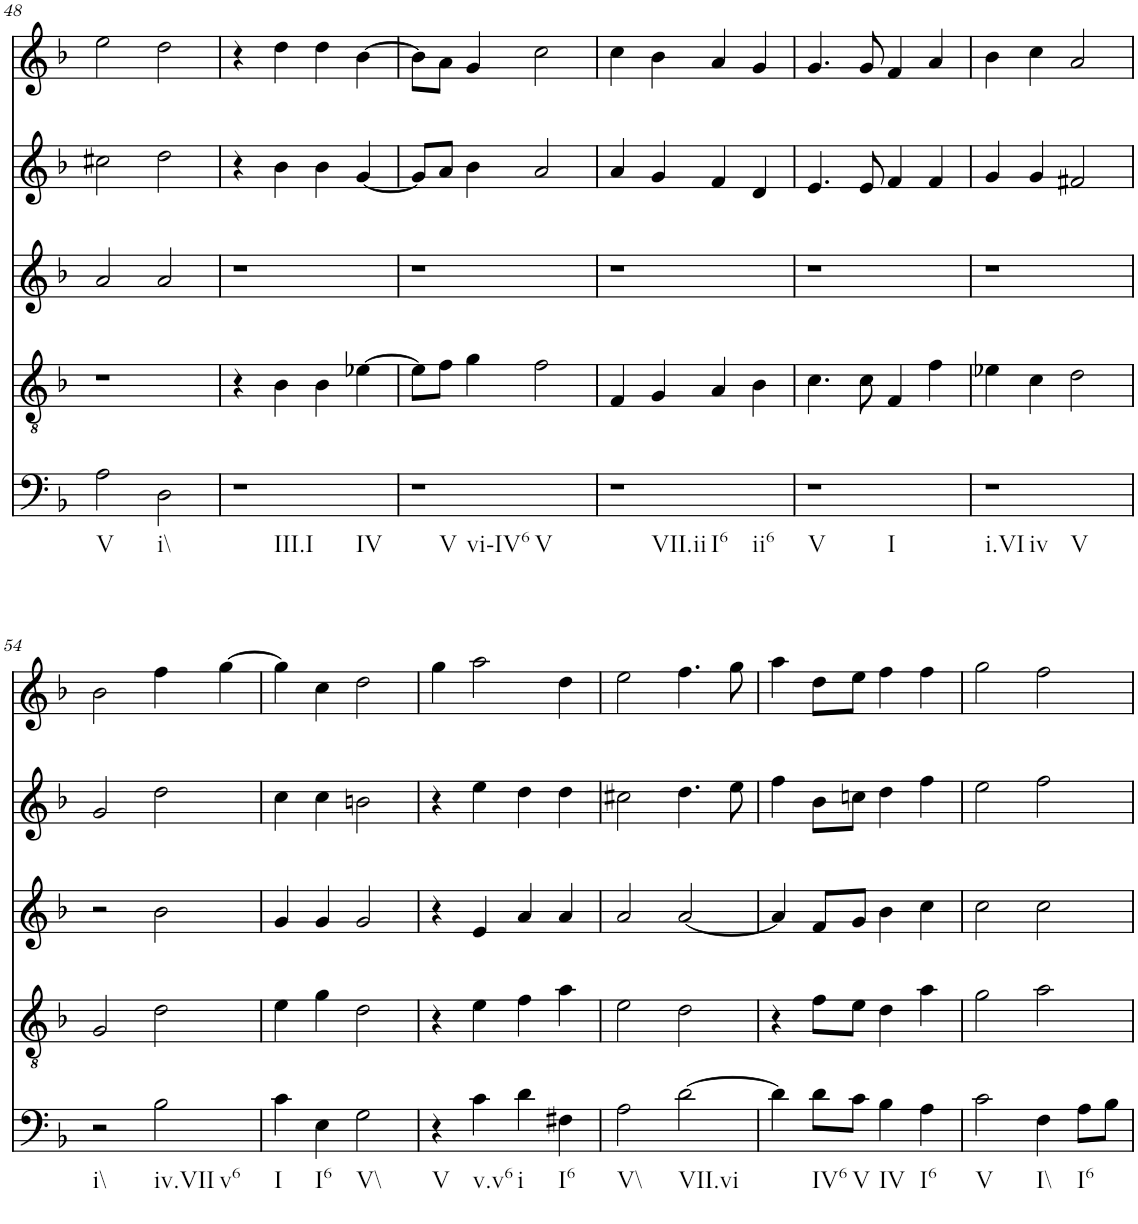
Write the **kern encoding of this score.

**kern	**kern	**kern	**kern	**kern
*part5	*part4	*part3	*part2	*part1
*staff5	*staff4	*staff3	*staff2	*staff1
*I"vox	*I"vox	*I"vox	*I"vox	*I"vox
!!LO:PB:g=z
*clefF4	*clefGv2	*clefG2	*clefG2	*clefG2
*k[b-]	*k[b-]	*k[b-]	*k[b-]	*k[b-]
*M4/4	*M4/4	*M4/4	*M4/4	*M4/4
=48	=48	=48	=48	=48
!LO:TX:b:t=V	!	!	!	!
2A\	1r	2a/	2cc#X\	2ee\
!LO:TX:b:t=i\\	!	!	!	!
2D\	.	2a/	2dd\	2dd\
=49	=49	=49	=49	=49
!LO:TX:b:t=III.I	!	!	!	!
!LO:TX:b:t=IV	!	!	!	!
1r	4r	1r	4r	4r
.	4B-\	.	4b-\	4dd\
.	4B-\	.	4b-\	4dd\
.	[4e-X\	.	[4g/	[4b-\
=50	=50	=50	=50	=50
!LO:TX:b:t=V	!	!	!	!
!LO:TX:b:t=vi-IV6	!	!	!	!
!LO:TX:b:t=V	!	!	!	!
1r	8e-\L]	1r	8g/L]	8b-\L]
.	8f\J	.	8a/J	8a\J
.	4g\	.	4b-\	4g/
.	2f\	.	2a/	2cc\
=51	=51	=51	=51	=51
!LO:TX:b:t=VII.ii	!	!	!	!
!LO:TX:b:t=I6	!	!	!	!
!LO:TX:b:t=ii6	!	!	!	!
1r	4F/	1r	4a/	4cc\
.	4G/	.	4g/	4b-\
.	4A/	.	4f/	4a/
.	4B-\	.	4d/	4g/
=52	=52	=52	=52	=52
!LO:TX:b:t=V	!	!	!	!
!LO:TX:b:t=I	!	!	!	!
1r	4.c\	1r	4.e/	4.g/
.	8c\	.	8e/	8g/
.	4F/	.	4f/	4f/
.	4f\	.	4f/	4a/
=53	=53	=53	=53	=53
!LO:TX:b:t=i.VI	!	!	!	!
!LO:TX:b:t=iv	!	!	!	!
!LO:TX:b:t=V	!	!	!	!
1r	4e-X\	1r	4g/	4b-\
.	4c\	.	4g/	4cc\
.	2d\	.	2f#X/	2a/
!!LO:LB:g=z
=54	=54	=54	=54	=54
!LO:TX:b:t=i\\	!	!	!	!
2r	2G/	2r	2g/	2b-\
!LO:TX:b:t=iv.VII	!	!	!	!
!LO:TX:b:t=v6	!	!	!	!
2B-\	2d\	2b-\	2dd\	4ff\
.	.	.	.	[4gg\
=55	=55	=55	=55	=55
!LO:TX:b:t=I	!	!	!	!
4c\	4e\	4g/	4cc\	4gg\]
!LO:TX:b:t=I6	!	!	!	!
4E\	4g\	4g/	4cc\	4cc\
!LO:TX:b:t=V\\	!	!	!	!
2G\	2d\	2g/	2bn\	2dd\
=56	=56	=56	=56	=56
!LO:TX:b:t=V	!	!	!	!
4r	4r	4r	4r	4gg\
!LO:TX:b:t=v.v6	!	!	!	!
4c\	4e\	4e/	4ee\	2aa\
!LO:TX:b:t=i	!	!	!	!
4d\	4f\	4a/	4dd\	.
!LO:TX:b:t=I6	!	!	!	!
4F#X\	4a\	4a/	4dd\	4dd\
=57	=57	=57	=57	=57
!LO:TX:b:t=V\\	!	!	!	!
2A\	2e\	2a/	2cc#X\	2ee\
!LO:TX:b:t=VII.vi	!	!	!	!
[2d\	2d\	[2a/	4.dd\	4.ff\
.	.	.	8ee\	8gg\
=58	=58	=58	=58	=58
4d\]	4r	4a/]	4ff\	4aa\
!LO:TX:b:t=IV6	!	!	!	!
8d\L	8f\L	8f/L	8b-\L	8dd\L
!LO:TX:b:t=V	!	!	!	!
8c\J	8e\J	8g/J	8ccn\J	8ee\J
!LO:TX:b:t=IV	!	!	!	!
4B-\	4d\	4b-\	4dd\	4ff\
!LO:TX:b:t=I6	!	!	!	!
4A\	4a\	4cc\	4ff\	4ff\
=59	=59	=59	=59	=59
!LO:TX:b:t=V	!	!	!	!
2c\	2g\	2cc\	2ee\	2gg\
!LO:TX:b:t=I\\	!	!	!	!
4F\	2a\	2cc\	2ff\	2ff\
!LO:TX:b:t=I6	!	!	!	!
8A\L	.	.	.	.
8B-\J	.	.	.	.
=	=	=	=	=
*-	*-	*-	*-	*-
